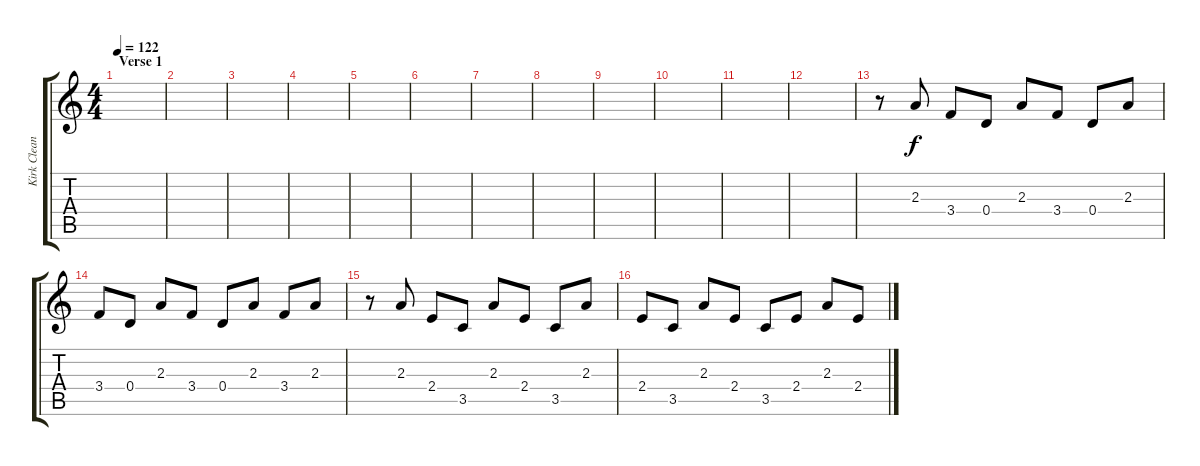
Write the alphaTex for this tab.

\track ("Kirk Clean" "Kirk Clean") {instrument electricguitarclean}
\staff {score tabs}
\tuning (E4 B3 G3 D3 A2 E2) {hide}
\ts (4 4)
\section ("" "Verse 1")
\tempo 122
\clef g2
\ks c
|
|
|
|
|
|
|
|
|
|
|
|
r.8 2.3.8 3.4.8 0.4.8 2.3.8 3.4.8 0.4.8 2.3.8 |
3.4.8 0.4.8 2.3.8 3.4.8 0.4.8 2.3.8 3.4.8 2.3.8 |
r.8 2.3.8 2.4.8 3.5.8 2.3.8 2.4.8 3.5.8 2.3.8 |
2.4.8 3.5.8 2.3.8 2.4.8 3.5.8 2.4.8 2.3.8 2.4.8
